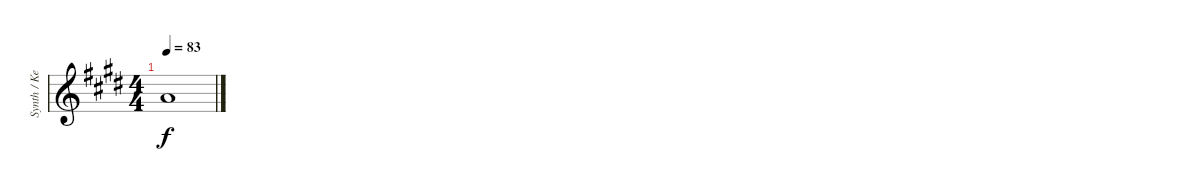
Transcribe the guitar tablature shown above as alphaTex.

\track ("Synth / Keyboard I" "Synth / Ke") {instrument acousticgrandpiano}
\staff {score}
\tuning (D4 B3 G3 D3 G2 D2) {hide}
\ts (4 4)
\tempo 83
\clef g2
\ks e
7.1{t}.1{dy f}
